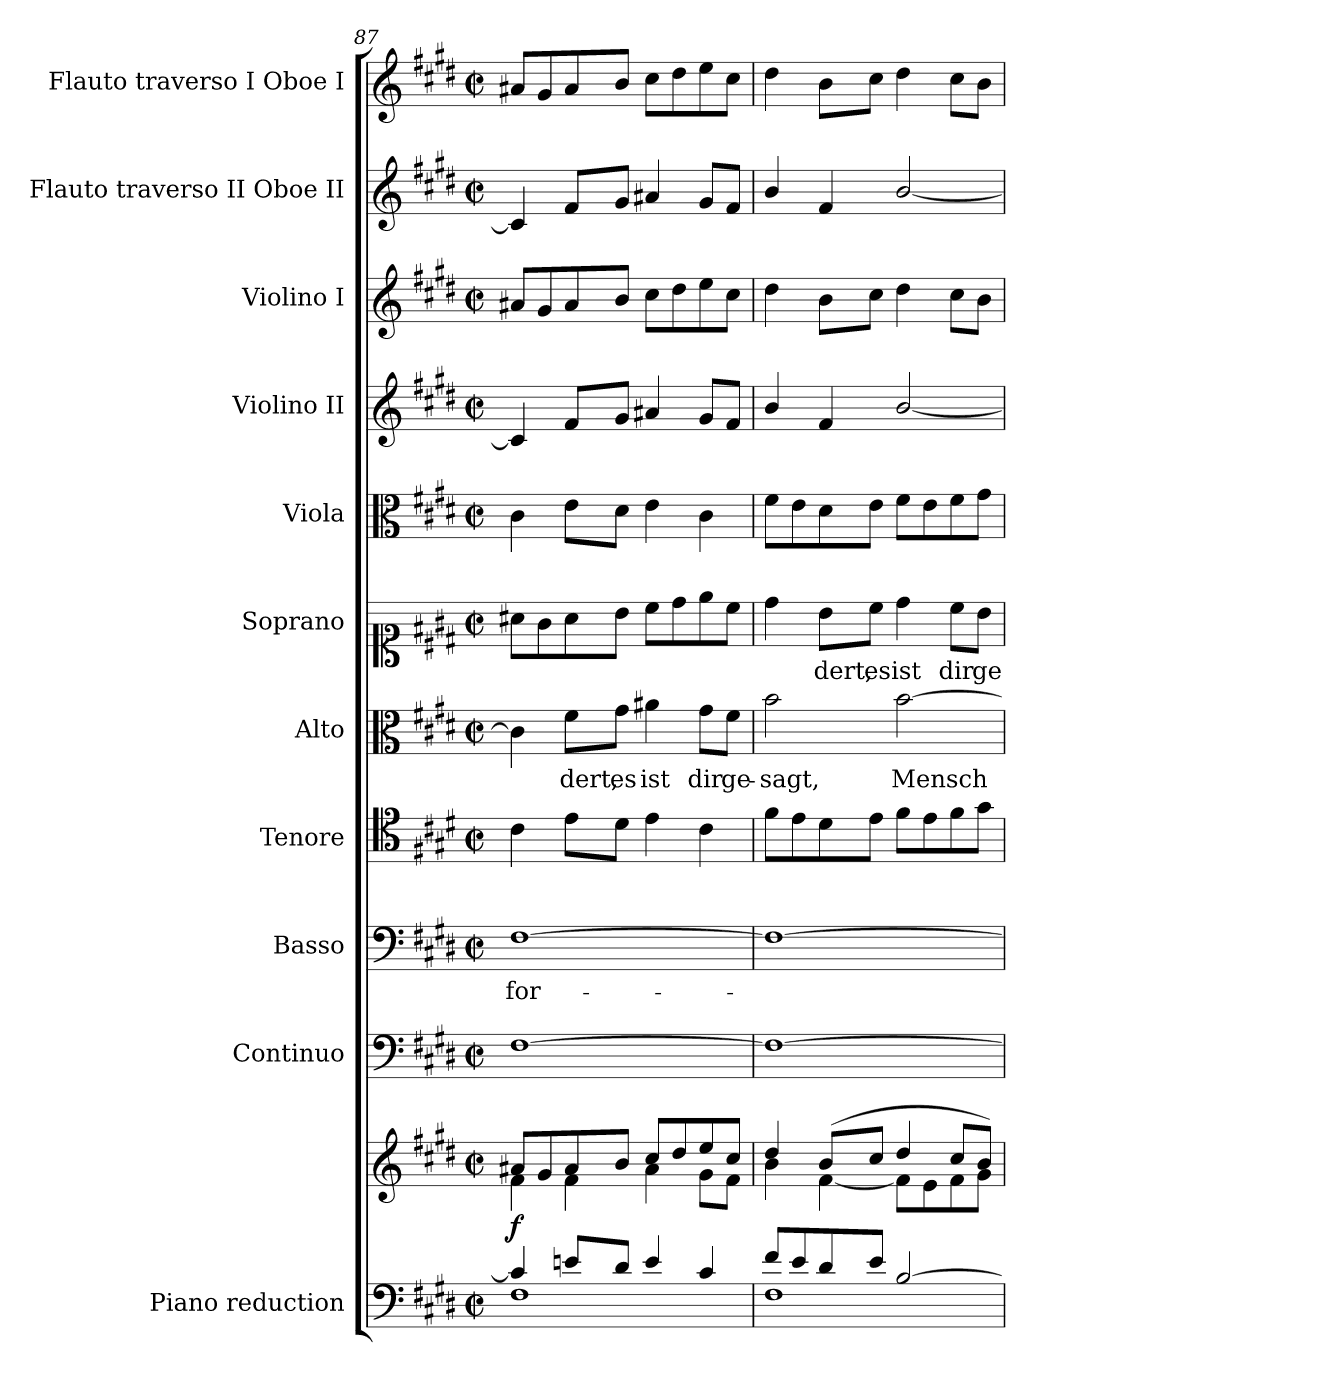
**kern	**kern	**dynam	**kern	**kern	**text	**kern	**kern	**text	**kern	**text	**kern	**kern	**kern	**kern	**kern
*part11	*part11	*part11	*part10	*part9	*part9	*part8	*part7	*part7	*part6	*part6	*part5	*part4	*part3	*part2	*part1
*staff12	*staff11	*staff11/12	*staff10	*staff9	*staff9	*staff8	*staff7	*staff7	*staff6	*staff6	*staff5	*staff4	*staff3	*staff2	*staff1
*I"Piano reduction	*	*	*I"Continuo	*I"Basso	*	*I"Tenore	*I"Alto	*	*I"Soprano	*	*I"Viola	*I"Violino II	*I"Violino I	*I"Flauto traverso II Oboe II	*I"Flauto traverso I Oboe I
*I'Pno	*	*	*	*	*	*	*	*	*	*	*	*	*	*I'Ob	*I'Ob
!!LO:PB:g=z
*clefF4	*clefG2	*	*clefF4	*clefF4	*	*clefC4	*clefC3	*	*clefC1	*	*clefC3	*clefG2	*clefG2	*clefG2	*clefG2
*k[f#c#g#d#]	*k[f#c#g#d#]	*	*k[f#c#g#d#]	*k[f#c#g#d#]	*	*k[f#c#g#d#]	*k[f#c#g#d#]	*	*k[f#c#g#d#]	*	*k[f#c#g#d#]	*k[f#c#g#d#]	*k[f#c#g#d#]	*k[f#c#g#d#]	*k[f#c#g#d#]
*M2/2	*M2/2	*	*M2/2	*M2/2	*	*M2/2	*M2/2	*	*M2/2	*	*M2/2	*M2/2	*M2/2	*M2/2	*M2/2
*met(c|)	*met(c|)	*	*met(c|)	*met(c|)	*	*met(c|)	*met(c|)	*	*met(c|)	*	*met(c|)	*met(c|)	*met(c|)	*met(c|)	*met(c|)
=87	=87	=87	=87	=87	=87	=87	=87	=87	=87	=87	=87	=87	=87	=87	=87
*^	*^	*	*	*	*	*	*	*	*	*	*	*	*	*	*
!	!	!	!	!LO:DY:b	!	!	!LO:LY:b	!	!	!	!	!	!	!	!	!	!
4c#/]	1F#	8a#X/L	4f#\	f	[1F#	[1F#	for--	4c#\	4c#\]	.	8a#X\L	.	4c#\	4c#/]	8a#X/L	4c#/]	8a#X/L
.	.	8g#/	.	.	.	.	.	.	.	.	8g#\	.	.	.	8g#/	.	8g#/
!	!	!	!	!	!	!	!	!	!	!LO:LY:b	!	!	!	!	!	!	!
8en/L	.	8a#/	4f#\	.	.	.	.	8e\L	8f#\L	dert,	8a#\	.	8e\L	8f#/L	8a#/	8f#/L	8a#/
!	!	!	!	!	!	!	!	!	!	!LO:LY:b	!	!	!	!	!	!	!
8d#/J	.	8b/J	.	.	.	.	.	8d#\J	8g#\J	es	8b\J	.	8d#\J	8g#/J	8b/J	8g#/J	8b/J
!	!	!	!	!	!	!	!	!	!	!LO:LY:b	!	!	!	!	!	!	!
4e/	.	8cc#/L	4a#\	.	.	.	.	4e\	4a#X\	ist	8cc#\L	.	4e\	4a#X/	8cc#\L	4a#X/	8cc#\L
.	.	8dd#/	.	.	.	.	.	.	.	.	8dd#\	.	.	.	8dd#\	.	8dd#\
!	!	!	!	!	!	!	!	!	!	!LO:LY:b	!	!	!	!	!	!	!
4c#/	.	8ee/	8g#\L	.	.	.	.	4c#\	8g#\L	dir	8ee\	.	4c#\	8g#/L	8ee\	8g#/L	8ee\
!	!	!	!	!	!	!	!	!	!	!LO:LY:b	!	!	!	!	!	!	!
.	.	8cc#/J	8f#\J	.	.	.	.	.	8f#\J	ge-	8cc#\J	.	.	8f#/J	8cc#\J	8f#/J	8cc#\J
=88	=88	=88	=88	=88	=88	=88	=88	=88	=88	=88	=88	=88	=88	=88	=88	=88	=88
!	!	!	!	!	!	!	!	!	!	!LO:LY:b	!	!	!	!	!	!	!
8f#/L	1F#	4dd#/	4b\	.	1F#_	1F#_	.	8f#\L	2b\	sagt,	4dd#\	.	8f#\L	4b/	4dd#\	4b/	4dd#\
8e/	.	.	.	.	.	.	.	8e\	.	.	.	.	8e\	.	.	.	.
!	!	!	!	!	!	!	!	!	!	!	!	!LO:LY:b	!	!	!	!	!
8d#/	.	(8b/L	[4f#\	.	.	.	.	8d#\	.	.	8b\L	dert,	8d#\	4f#/	8b\L	4f#/	8b\L
!	!	!	!	!	!	!	!	!	!	!	!	!LO:LY:b	!	!	!	!	!
8e/J	.	8cc#/J	.	.	.	.	.	8e\J	.	.	8cc#\J	es	8e\J	.	8cc#\J	.	8cc#\J
!	!	!	!	!	!	!	!	!	!	!LO:LY:b	!	!LO:LY:b	!	!	!	!	!
[2B/	.	4dd#/	8f#\L]	.	.	.	.	8f#\L	[2b\	Mensch	4dd#\	ist	8f#\L	[2b/	4dd#\	[2b/	4dd#\
.	.	.	8e\	.	.	.	.	8e\	.	.	.	.	8e\	.	.	.	.
!	!	!	!	!	!	!	!	!	!	!	!	!LO:LY:b	!	!	!	!	!
.	.	8cc#/L	8f#\	.	.	.	.	8f#\	.	.	8cc#\L	dir	8f#\	.	8cc#\L	.	8cc#\L
!	!	!	!	!	!	!	!	!	!	!	!	!LO:LY:b	!	!	!	!	!
.	.	8b/J)	8g#\J	.	.	.	.	8g#\J	.	.	8b\J	ge-	8g#\J	.	8b\J	.	8b\J
*v	*v	*	*	*	*	*	*	*	*	*	*	*	*	*	*	*	*
*	*v	*v	*	*	*	*	*	*	*	*	*	*	*	*	*	*
=	=	=	=	=	=	=	=	=	=	=	=	=	=	=	=
*-	*-	*-	*-	*-	*-	*-	*-	*-	*-	*-	*-	*-	*-	*-	*-
